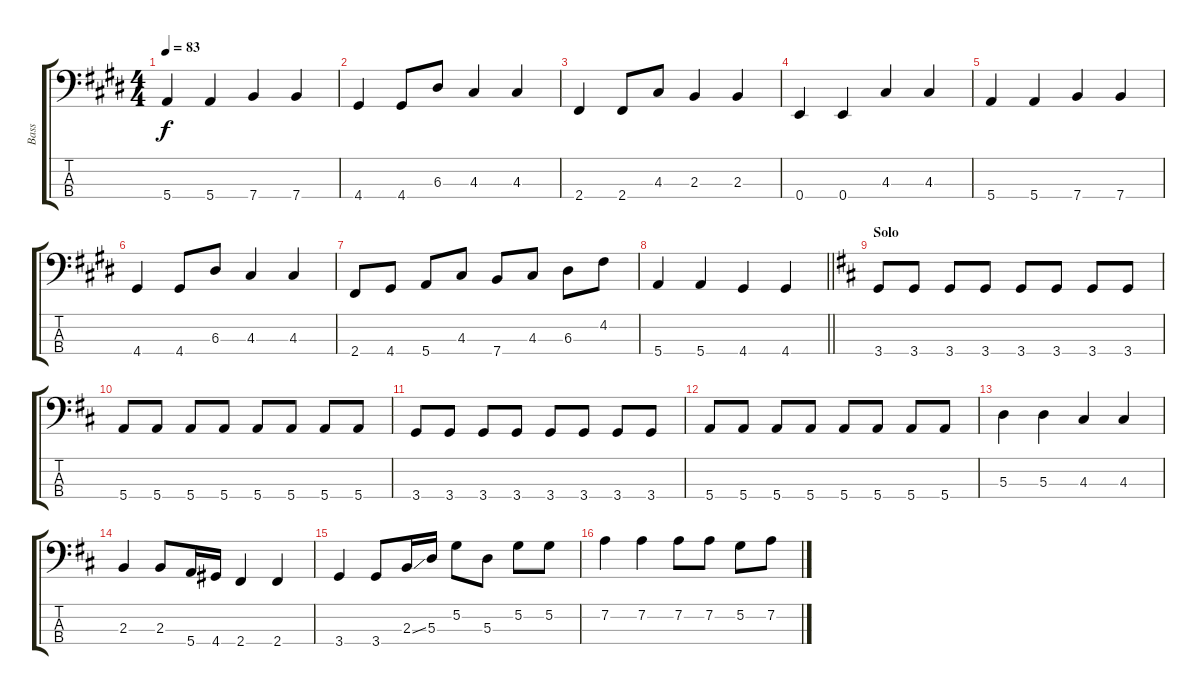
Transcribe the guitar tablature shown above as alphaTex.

\track ("Bass" "Bass") {instrument electricbassfinger}
\staff {score tabs}
\tuning (G2 D2 A1 E1) {hide}
\ts (4 4)
\tempo 83
\clef f4
\ks e
5.4.4{dy f} 5.4.4 7.4.4 7.4.4 |
4.4.4 4.4.8 6.3.8 4.3.4 4.3.4 |
2.4.4 2.4.8 4.3.8 2.3.4 2.3.4 |
0.4.4 0.4.4 4.3.4 4.3.4 |
5.4.4 5.4.4 7.4.4 7.4.4 |
4.4.4 4.4.8 6.3.8 4.3.4 4.3.4 |
2.4.8 4.4.8 5.4.8 4.3.8 7.4.8 4.3.8 6.3.8 4.2.8 |
\barLineRight lightlight
5.4.4 5.4.4 4.4.4 4.4.4 |
\section ("" "Solo")
\ks d
3.4.8 3.4.8 3.4.8 3.4.8 3.4.8 3.4.8 3.4.8 3.4.8 |
5.4.8 5.4.8 5.4.8 5.4.8 5.4.8 5.4.8 5.4.8 5.4.8 |
3.4.8 3.4.8 3.4.8 3.4.8 3.4.8 3.4.8 3.4.8 3.4.8 |
5.4.8 5.4.8 5.4.8 5.4.8 5.4.8 5.4.8 5.4.8 5.4.8 |
5.3.4 5.3.4 4.3.4 4.3.4 |
2.3.4 2.3.8 5.4.16 4.4.16 2.4.4 2.4.4 |
3.4.4 3.4.8 2.3{ss}.16 5.3.16 5.2.8 5.3.8 5.2.8 5.2.8 |
7.2.4 7.2.4 7.2.8 7.2.8 5.2.8 7.2.8
